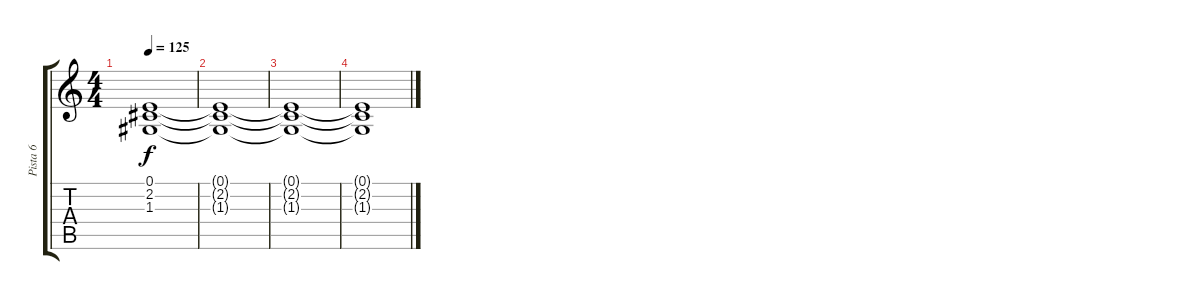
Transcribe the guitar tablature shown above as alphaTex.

\track ("Pista 6" "Pista 6") {instrument choiraahs}
\staff {score tabs}
\tuning (E4 B3 G3 D3 A2 E2) {hide}
\ts (4 4)
\tempo 125
\clef g2
\ks c
(0.1 2.2 1.3).1{dy f volume 0} |
(0.1{t} 2.2{t} 1.3{t}).1 |
(0.1{t} 2.2{t} 1.3{t}).1 |
(0.1{t} 2.2{t} 1.3{t}).1
